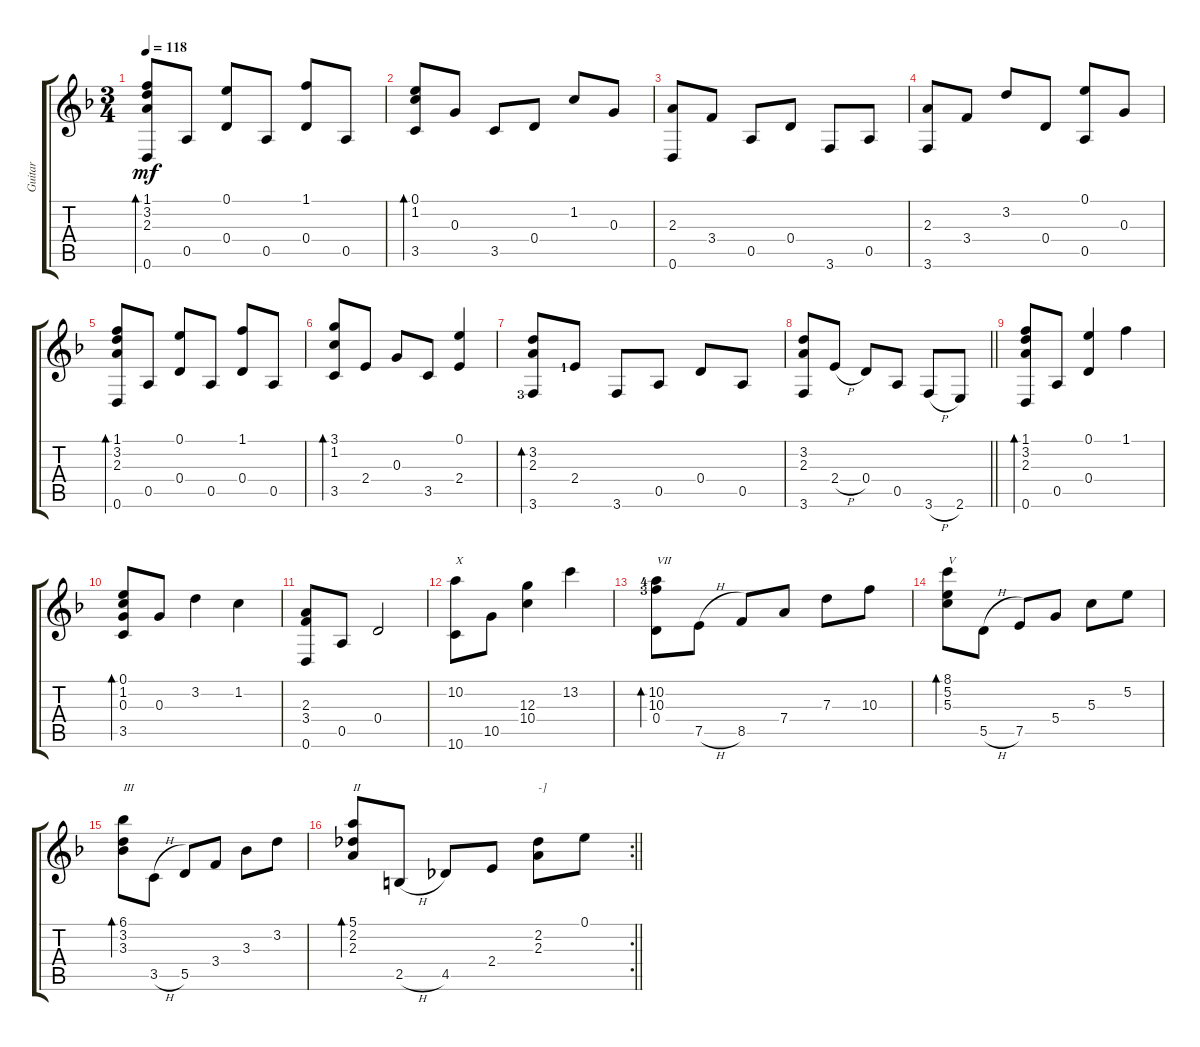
\track ("Guitar" "Guitar") {instrument acousticguitarnylon}
\staff {score tabs}
\tuning (E4 B3 G3 D3 A2 D2) {hide}
\ts (3 4)
\tempo 118
\clef g2
\ks f
(1.1 3.2 2.3 0.6).8{bd 60 dy mf} 0.5.8 (0.1 0.4).8 0.5.8 (1.1 0.4).8 0.5.8 |
(0.1 1.2 3.5).8{bd 60} 0.3.8 3.5.8 0.4.8 1.2.8 0.3.8 |
(2.3 0.6).8 3.4.8 0.5.8 0.4.8 3.6.8 0.5.8 |
(2.3 3.6).8 3.4.8 3.2.8 0.4.8 (0.1 0.5).8 0.3.8 |
(1.1 3.2 2.3 0.6).8{bd 60} 0.5.8 (0.1 0.4).8 0.5.8 (1.1 0.4).8 0.5.8 |
(3.1 1.2 3.5).8{bd 60} 2.4.8 0.3.8 3.5.8 (0.1 2.4).4 |
(3.2 2.3 3.6{lf 4}).8{bd 60} 2.4{lf 2}.8 3.6.8 0.5.8 0.4.8 0.5.8 |
\barLineRight lightlight
(3.2 2.3 3.6).8 2.4{h}.8 0.4.8 0.5.8 3.6{h}.8 2.6.8 |
(1.1 3.2 2.3 0.6).8{bd 60} 0.5.8 (0.1 0.4).4 1.1.4 |
(0.1 1.2 0.3 3.5).8{bd 60} 0.3.8 3.2.4 1.2.4 |
(2.3 3.4 0.6).8 0.5.8 0.4.2 |
(10.2 10.6).8{txt "X"} 10.5.8 (12.3 10.4).4 13.2.4 |
(10.2{lf 5} 10.3{lf 4} 0.4).8{bd 60 txt "VII"} 7.5{h}.8 8.5.8 7.4.8 7.3.8 10.3.8 |
(8.1 5.2 5.3).8{bd 60 txt "V"} 5.5{h}.8 7.5.8 5.4.8 5.3.8 5.2.8 |
(6.1 3.2 3.3).8{bd 60 txt "III"} 3.5{h}.8 5.5.8 3.4.8 3.3.8 3.2.8 |
\rc 2
\barLineRight lightlight
(5.1 2.2 2.3).8{bd 60 txt "II"} 2.5{h}.8 4.5.8 2.4.8 (2.2 2.3).8{txt "-]"} 0.1.8
